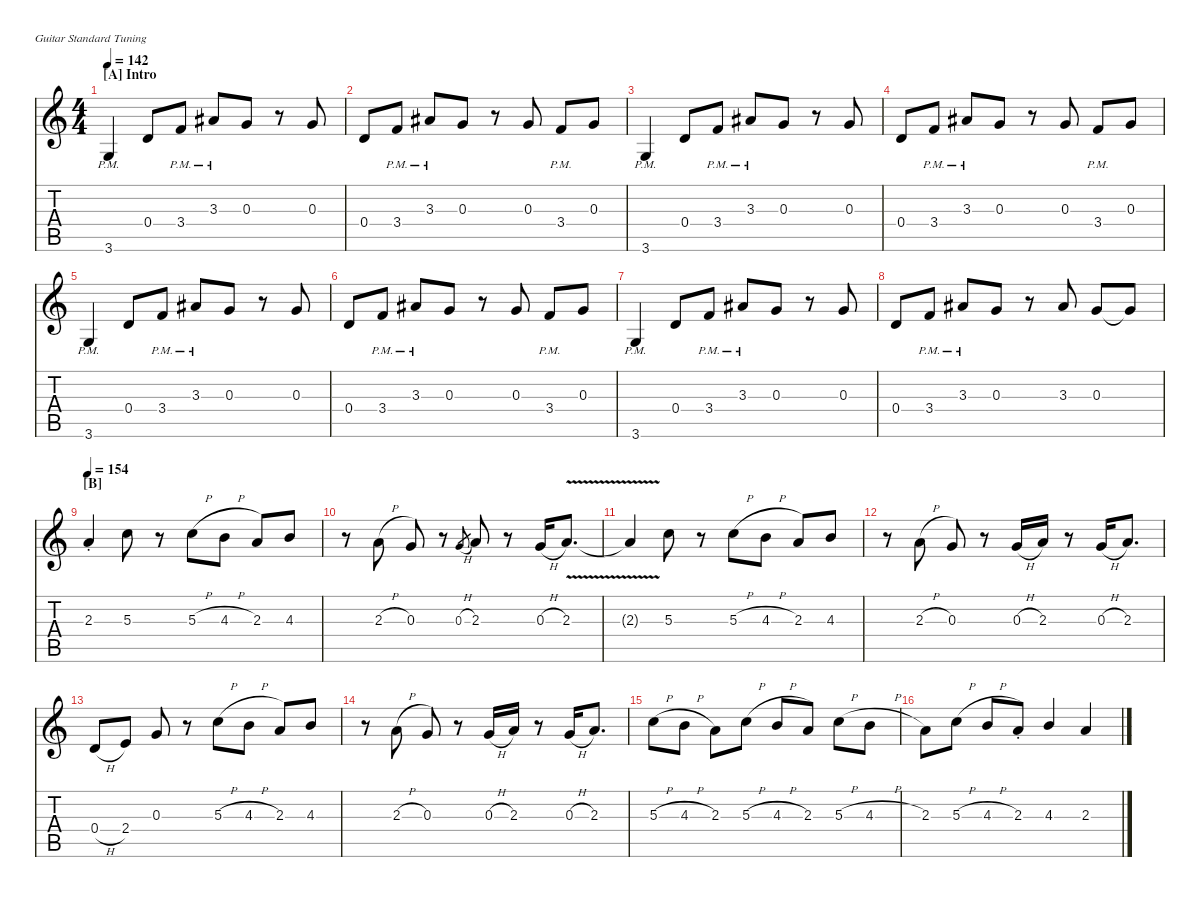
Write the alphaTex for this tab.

\defaultSystemsLayout 4
\hideDynamics
\bracketExtendMode nobrackets
\singleTrackTrackNamePolicy hidden
\multiTrackTrackNamePolicy hidden
\firstSystemTrackNameMode fullname
\firstSystemTrackNameOrientation horizontal
\otherSystemsTrackNameOrientation horizontal
\track ("Guitar" "E-Gt") {instrument distortionguitar}
\staff {score tabs}
\tuning (E4 B3 G3 D3 A2 E2)
\ts (4 4)
\section ("A" "Intro")
\scale
0.30674
\tempo 142
\accidentals auto
\clef g2
\ottava regular
\simile none
\ks c
3.6{pm}.4{dy f instrument distortionguitar beam Up} 0.4.8{beam Up} 3.4{pm}.8{beam Up} 3.3{pm acc #}.8{beam Up} 0.3.8{beam Up} r.8{beam Up} 0.3.8{beam Up} |
\scale
0.231087 0.4.8{beam Up} 3.4{pm}.8{beam Up} 3.3{pm acc #}.8{beam Up} 0.3.8{beam Up} r.8{beam Up} 0.3.8{beam Up} 3.4{pm}.8{beam Up} 0.3.8{beam Up} |
\scale
0.231087 3.6{pm}.4{beam Up} 0.4.8{beam Up} 3.4{pm}.8{beam Up} 3.3{pm acc #}.8{beam Up} 0.3.8{beam Up} r.8{beam Up} 0.3.8{beam Up} |
\scale
0.231087 0.4.8{beam Up} 3.4{pm}.8{beam Up} 3.3{pm acc #}.8{beam Up} 0.3.8{beam Up} r.8{beam Up} 0.3.8{beam Up} 3.4{pm}.8{beam Up} 0.3.8{beam Up} |
\scale
0.25 3.6{pm}.4{beam Up} 0.4.8{beam Up} 3.4{pm}.8{beam Up} 3.3{pm acc #}.8{beam Up} 0.3.8{beam Up} r.8{beam Up} 0.3.8{beam Up} |
\scale
0.25 0.4.8{beam Up} 3.4{pm}.8{beam Up} 3.3{pm acc #}.8{beam Up} 0.3.8{beam Up} r.8{beam Up} 0.3.8{beam Up} 3.4{pm}.8{beam Up} 0.3.8{beam Up} |
\scale
0.25 3.6{pm}.4{beam Up} 0.4.8{beam Up} 3.4{pm}.8{beam Up} 3.3{pm acc #}.8{beam Up} 0.3.8{beam Up} r.8{beam Up} 0.3.8{beam Up} |
\scale
0.25 0.4.8{beam Up} 3.4{pm}.8{beam Up} 3.3{pm acc #}.8{beam Up} 0.3.8{beam Up} r.8{beam Up} 3.3{acc #}.8{beam Up} 0.3.8{beam Up} 0.3{t}.8{beam Up} |
\section ("B" "")
\scale
0.194444
\tempo 154
2.3{st}.4{beam Up} 5.3.8{beam Down} r.8{beam Down} 5.3{h}.8{beam Down} 4.3{h}.8{beam Down} 2.3.8{beam Up} 4.3.8{beam Up} |
\scale
0.305556 r.8{beam Down} 2.3{h}.8{beam Up} 0.3.8{beam Up} r.8{beam Up} 0.3{h}.8{gr beam Up} 2.3.8{beam Up} r.8{beam Up} 0.3{h}.16{beam Up} 2.3{v}.8{d beam Up} |
\scale
0.194444 2.3{v t}.4{beam Up} 5.3.8{beam Down} r.8{beam Down} 5.3{h}.8{beam Down} 4.3{h}.8{beam Down} 2.3.8{beam Up} 4.3.8{beam Up} |
\scale
0.305556 r.8{beam Down} 2.3{h}.8{beam Up} 0.3.8{beam Up} r.8{beam Up} 0.3{h}.16{beam Up} 2.3.16{beam Up} r.8{beam Up} 0.3{h}.16{beam Up} 2.3.8{d beam Up} |
\scale
0.21875 0.4{h}.8{beam Up} 2.4.8{beam Up} 0.3.8{beam Up} r.8{beam Up} 5.3{h}.8{beam Down} 4.3{h}.8{beam Down} 2.3.8{beam Up} 4.3.8{beam Up} |
\scale
0.34375 r.8{beam Down} 2.3{h}.8{beam Up} 0.3.8{beam Up} r.8{beam Up} 0.3{h}.16{beam Up} 2.3.16{beam Up} r.8{beam Up} 0.3{h}.16{beam Up} 2.3.8{d beam Up} |
\scale
0.21875 5.3{h}.8{beam Down} 4.3{h}.8{beam Down} 2.3.8{beam Down} 5.3{h}.8{beam Down} 4.3{h}.8{beam Up} 2.3.8{beam Up} 5.3{h}.8{beam Down} 4.3{h}.8{beam Down} |
\scale
0.21875 2.3.8{beam Down} 5.3{h}.8{beam Down} 4.3{h}.8{beam Up} 2.3{st}.8{beam Up} 4.3.4{beam Up} 2.3.4{beam Up}
